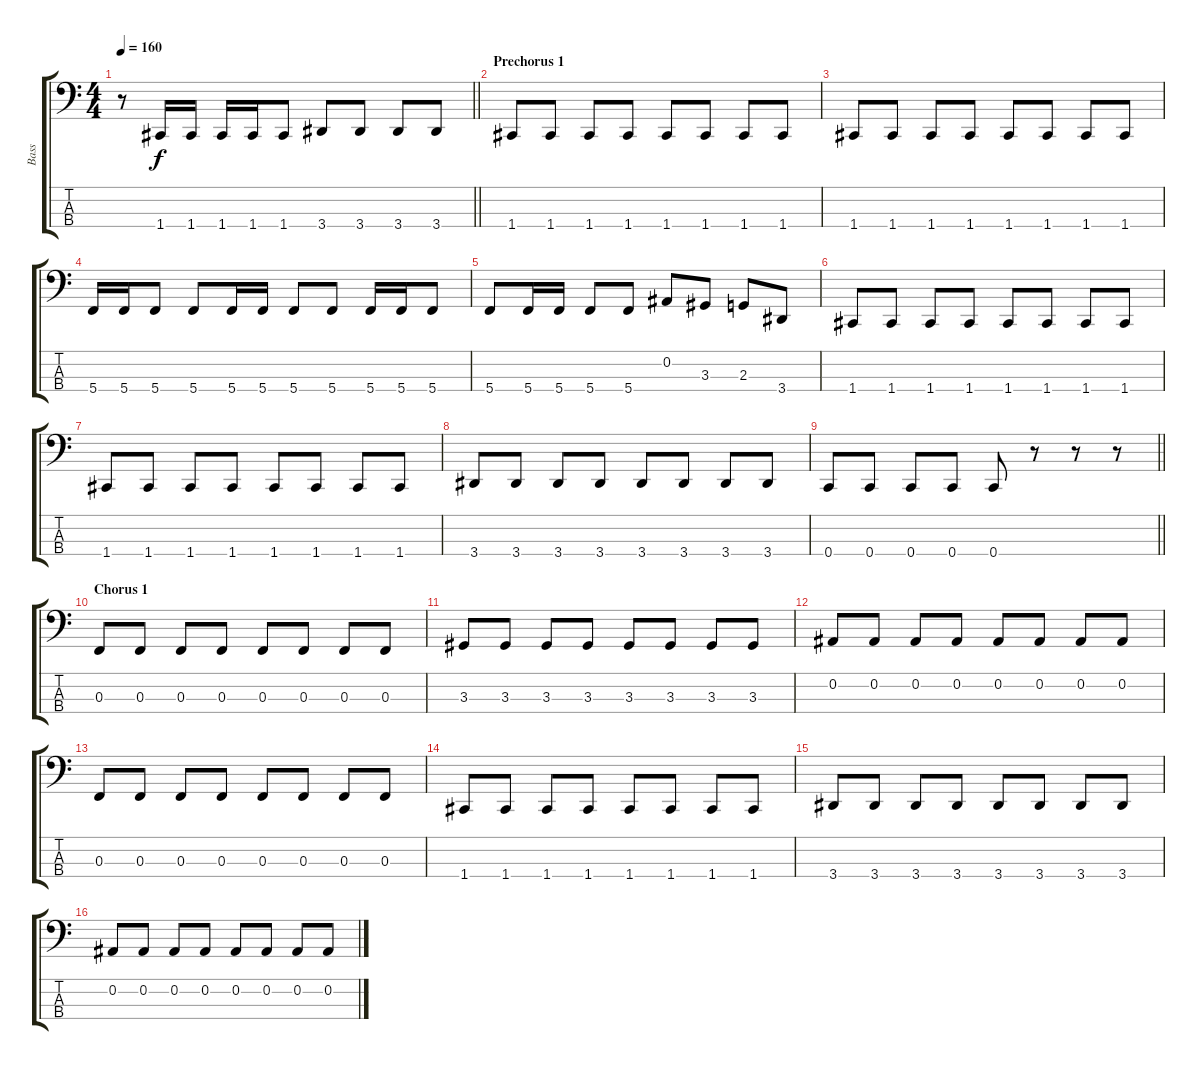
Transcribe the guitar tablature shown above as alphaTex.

\track ("Bass" "Bass") {instrument electricbasspick}
\staff {score tabs}
\tuning (Eb2 Bb1 F1 C1) {hide}
\ts (4 4)
\tempo 160
\clef f4
\barLineRight lightlight
\ks c
r.8{dy f} 1.4.16 1.4.16 1.4.16 1.4.16 1.4.8 3.4.8 3.4.8 3.4.8 3.4.8 |
\section ("" "Prechorus 1")
1.4.8 1.4.8 1.4.8 1.4.8 1.4.8 1.4.8 1.4.8 1.4.8 |
1.4.8 1.4.8 1.4.8 1.4.8 1.4.8 1.4.8 1.4.8 1.4.8 |
5.4.16 5.4.16 5.4.8 5.4.8 5.4.16 5.4.16 5.4.8 5.4.8 5.4.16 5.4.16 5.4.8 |
5.4.8 5.4.16 5.4.16 5.4.8 5.4.8 0.2.8 3.3.8 2.3.8 3.4.8 |
1.4.8 1.4.8 1.4.8 1.4.8 1.4.8 1.4.8 1.4.8 1.4.8 |
1.4.8 1.4.8 1.4.8 1.4.8 1.4.8 1.4.8 1.4.8 1.4.8 |
3.4.8 3.4.8 3.4.8 3.4.8 3.4.8 3.4.8 3.4.8 3.4.8 |
\barLineRight lightlight
0.4.8 0.4.8 0.4.8 0.4.8 0.4.8 r.8 r.8 r.8 |
\section ("" "Chorus 1")
0.3.8 0.3.8 0.3.8 0.3.8 0.3.8 0.3.8 0.3.8 0.3.8 |
3.3.8 3.3.8 3.3.8 3.3.8 3.3.8 3.3.8 3.3.8 3.3.8 |
0.2.8 0.2.8 0.2.8 0.2.8 0.2.8 0.2.8 0.2.8 0.2.8 |
0.3.8 0.3.8 0.3.8 0.3.8 0.3.8 0.3.8 0.3.8 0.3.8 |
1.4.8 1.4.8 1.4.8 1.4.8 1.4.8 1.4.8 1.4.8 1.4.8 |
3.4.8 3.4.8 3.4.8 3.4.8 3.4.8 3.4.8 3.4.8 3.4.8 |
0.2.8 0.2.8 0.2.8 0.2.8 0.2.8 0.2.8 0.2.8 0.2.8
